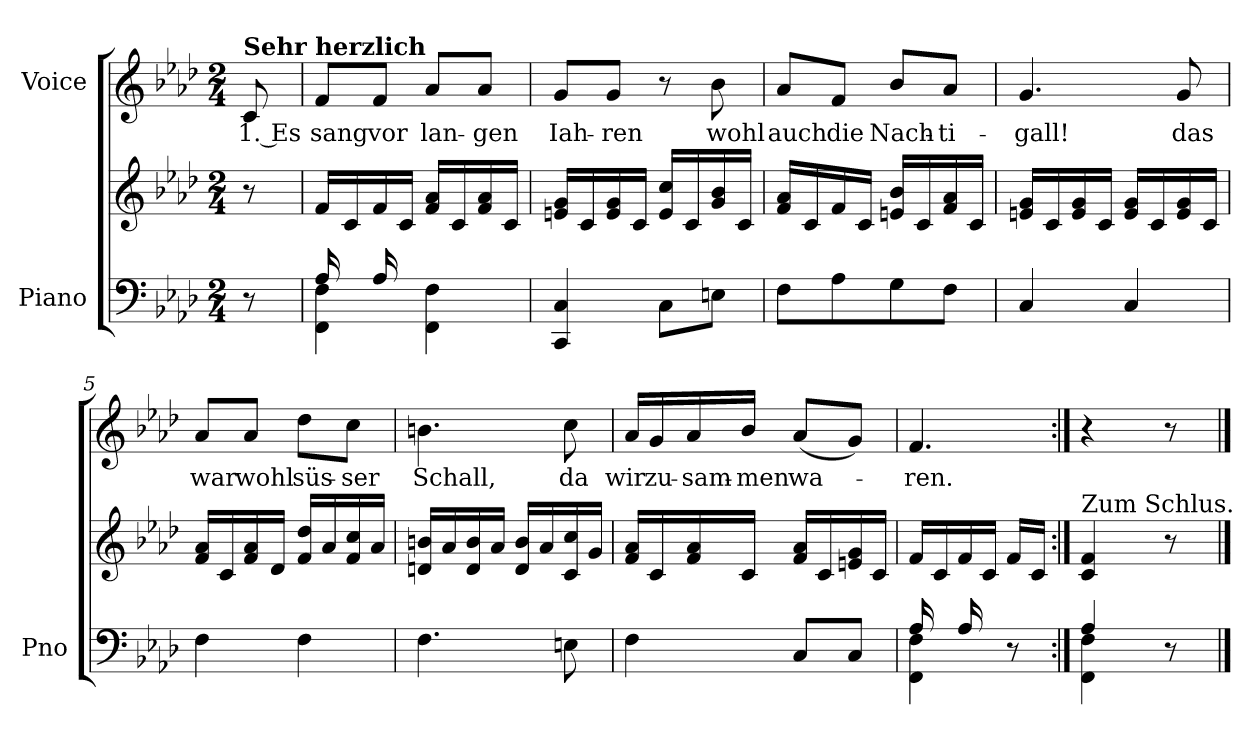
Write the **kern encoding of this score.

**kern	**kern	**kern	**text
*part2	*part2	*part1	*part1
*staff3	*staff2	*staff1	*staff1
*I"Piano	*	*I"Voice	*
*I'Pno	*	*	*
*clefF4	*clefG2	*clefG2	*
*k[b-e-a-d-]	*k[b-e-a-d-]	*k[b-e-a-d-]	*
*M2/4	*M2/4	*M2/4	*
=	=	=	=
!	!	!LO:TX:a:B:t=Sehr herzlich	!
!	!	!	!LO:LY:b
8r	8r	8c/	1. Es
=1	=1	=1	=1
*^	*	*	*
!	!	!	!	!LO:LY:b
4FF\ 4F\	16A-/	16f/LL	8f/L	sang
.	16reyy	16c/	.	.
!	!	!	!	!LO:LY:b
.	16A-/	16f/	8f/J	vor
.	16reyy	16c/JJ	.	.
!	!	!	!	!LO:LY:b
4FF\ 4F\	4ryy	16f/ 16a-/LL	8a-/L	lan-
.	.	16c/	.	.
!	!	!	!	!LO:LY:b
.	.	16f/ 16a-/	8a-/J	-gen
.	.	16c/JJ	.	.
*v	*v	*	*	*
=2	=2	=2	=2
!	!	!	!LO:LY:b
4CC/ 4C/	16en/ 16g/LL	8g/L	Iah-
.	16c/	.	.
!	!	!	!LO:LY:b
.	16e/ 16g/	8g/J	-ren
.	16c/JJ	.	.
8C\L	16e/ 16cc/LL	8r	.
.	16c/	.	.
!	!	!	!LO:LY:b
8En\J	16g/ 16b-/	8b-\	wohl
.	16c/JJ	.	.
=3	=3	=3	=3
!	!	!	!LO:LY:b
8F\L	16f/ 16a-/LL	8a-/L	auch
.	16c/	.	.
!	!	!	!LO:LY:b
8A-\	16f/	8f/J	die
.	16c/JJ	.	.
!	!	!	!LO:LY:b
8G\	16en/ 16b-/LL	8b-/L	Nach-
.	16c/	.	.
!	!	!	!LO:LY:b
8F\J	16f/ 16a-/	8a-/J	-ti-
.	16c/JJ	.	.
=4	=4	=4	=4
!	!	!	!LO:LY:b
4C/	16en/ 16g/LL	4.g/	-gall!
.	16c/	.	.
.	16e/ 16g/	.	.
.	16c/JJ	.	.
4C/	16e/ 16g/LL	.	.
.	16c/	.	.
!	!	!	!LO:LY:b
.	16e/ 16g/	8g/	das
.	16c/JJ	.	.
!!LO:LB:g=z
=5	=5	=5	=5
!	!	!	!LO:LY:b
4F\	16f/ 16a-/LL	8a-/L	war
.	16c/	.	.
!	!	!	!LO:LY:b
.	16f/ 16a-/	8a-/J	wohl
.	16d-/JJ	.	.
!	!	!	!LO:LY:b
4F\	16f/ 16dd-/LL	8dd-\L	süs-
.	16a-/	.	.
!	!	!	!LO:LY:b
.	16f/ 16cc/	8cc\J	-ser
.	16a-/JJ	.	.
=6	=6	=6	=6
!	!	!	!LO:LY:b
4.F\	16dn/ 16bn/LL	4.bn\	Schall,
.	16a-/	.	.
.	16d/ 16b/	.	.
.	16a-/JJ	.	.
.	16d/ 16b/LL	.	.
.	16a-/	.	.
!	!	!	!LO:LY:b
8En\	16c/ 16cc/	8cc\	da
.	16g/JJ	.	.
=7	=7	=7	=7
!	!	!	!LO:LY:b
4F\	16f/ 16a-/LL	16a-/LL	wir
!	!	!	!LO:LY:b
.	16c/	16g/	zu-
!	!	!	!LO:LY:b
.	16f/ 16a-/	16a-/	-sam-
!	!	!	!LO:LY:b
.	16c/JJ	16b-/JJ	-men
!	!	!	!LO:LY:b
8C/L	16f/ 16a-/LL	(<8a-/L	wa-
.	16c/	.	.
8C/J	16en/ 16g/	8g/J)	.
.	16c/JJ	.	.
=8	=8	=8	=8
*^	*	*	*
!	!	!	!	!LO:LY:b
4FF\ 4F\	16A-/	16f/LL	4.f/	-ren.
.	16ryy	16c/	.	.
.	16A-/	16f/	.	.
.	16ryy	16c/JJ	.	.
8r	8ryy	16f/LL	.	.
.	.	16c/JJ	.	.
=9:|!	=9:|!	=9:|!	=9:|!	=9:|!
!	!	!LO:TX:a:t=Zum Schlus.	!	!
4FF\ 4F\	4A-/	4c/ 4f/	4r	.
8r	8ryy	8r	8r	.
*v	*v	*	*	*
==	==	==	==
*-	*-	*-	*-
